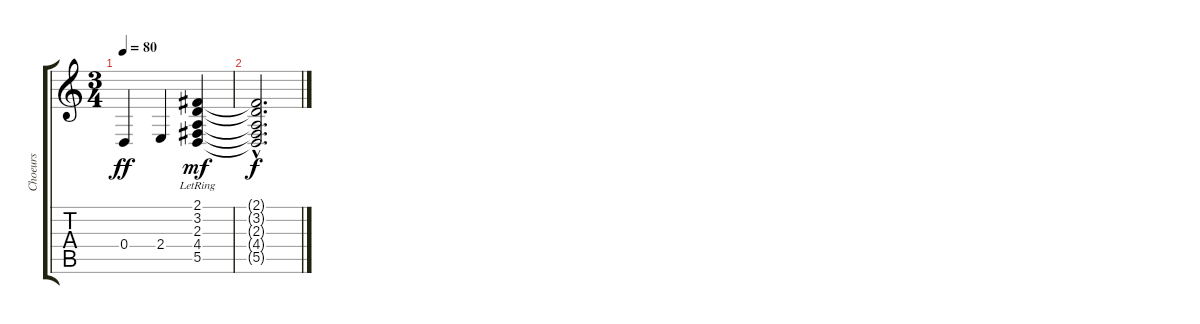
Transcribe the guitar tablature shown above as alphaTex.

\track ("Choeurs" "Choeurs") {instrument choiraahs}
\staff {score tabs}
\tuning (E4 B3 G3 D3 A2 E2) {hide}
\ts (3 4)
\tempo 80
\clef g2
\ks c
0.4.4{dy ff} 2.4.4 (2.1{lr} 3.2 2.3 4.4 5.5).4{dy mf} |
(2.1{hac t} 3.2{hac t} 2.3{hac t} 4.4{hac t} 5.5{hac t}).2{d dy f}
